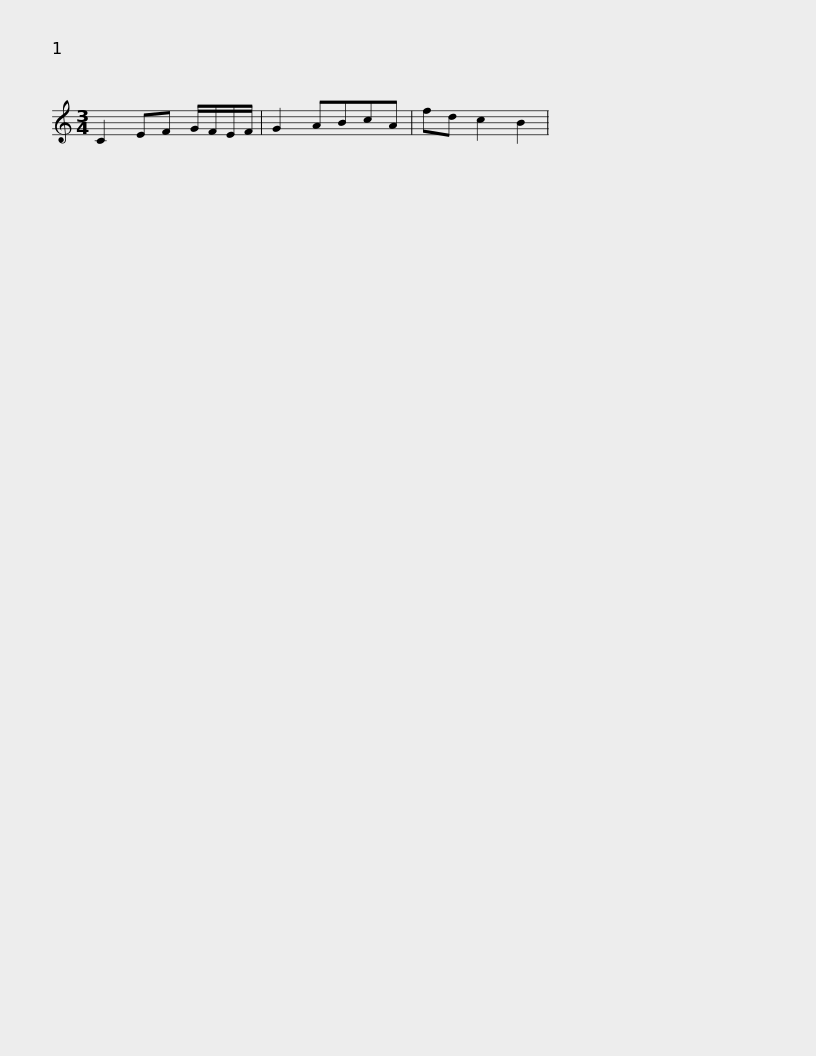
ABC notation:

X:1
L:1/8
M:3/4
I:linebreak $
K:C
V:1 treble
V:1
 C2 EF G/F/E/F/ | G2 ABcA | fd c2 B2 | %3
